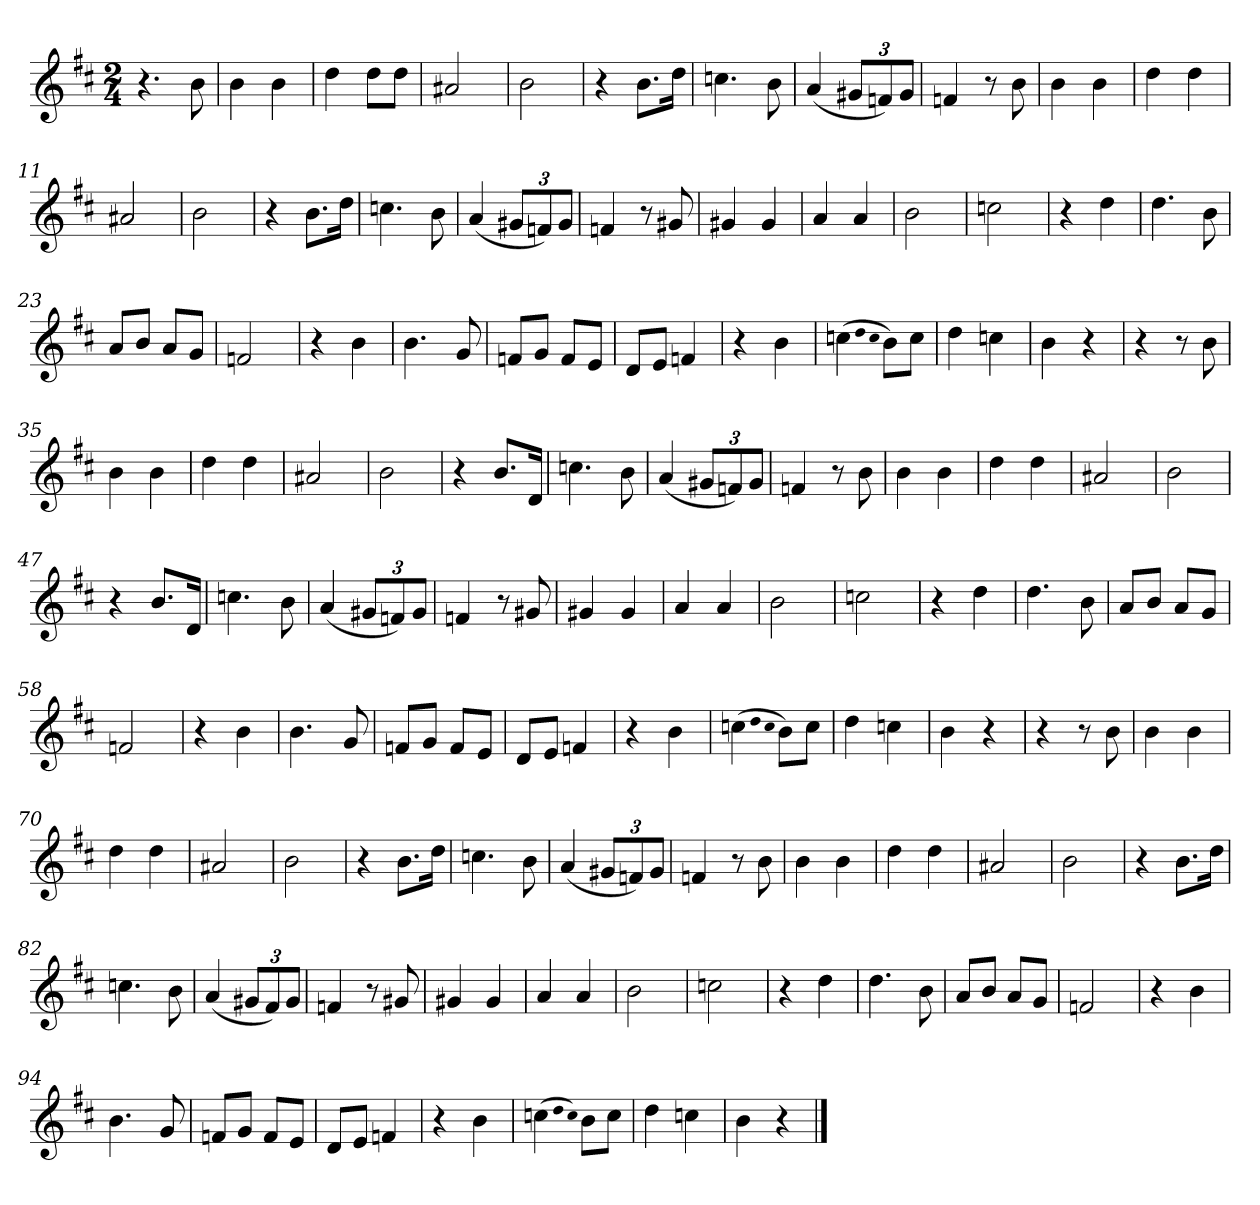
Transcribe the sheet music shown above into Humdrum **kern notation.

**kern
*part1
*staff1
*clefG2
*k[f#c#]
*M2/4
=
4.r
8b
=1
4b
4b
=2
4dd
8dd\L
8dd\J
=3
2a#X
=4
2b
=5
4r
8.b\L
16dd\Jk
=6
4.ccn
8b
=7
(4a
12g#X/L
12fn/)
12g#/J
=8
4fn
8r
8b
=9
4b
4b
=10
4dd
4dd
=11
2a#X
=12
2b
=13
4r
8.b\L
16dd\Jk
=14
4.ccn
8b
=15
(4a
12g#X/L
12fn/)
12g#/J
=16
4fn
8r
8g#X
=17
4g#X
4g#
=18
4a
4a
=19
2b
=20
2ccn
=21
4r
4dd
=22
4.dd
8b
=23
8a/L
8b/J
8a/L
8g/J
=24
2fn
=25
4r
4b
=26
4.b
8g
=27
8fn/L
8g/J
8f/L
8e/J
=28
8d/L
8e/J
4fn
=29
4r
4b
=30
(4ccn
qdd
qcc
8b\L)
8cc\J
=31
4dd
4ccn
=32
4b
4r
=34
4r
8r
8b
=35
4b
4b
=36
4dd
4dd
=37
2a#X
=38
2b
=39
4r
8.b/L
16d/Jk
=40
4.ccn
8b
=41
(4a
12g#X/L
12fn/)
12g#/J
=42
4fn
8r
8b
=43
4b
4b
=44
4dd
4dd
=45
2a#X
=46
2b
=47
4r
8.b/L
16d/Jk
=48
4.ccn
8b
=49
(4a
12g#X/L
12fn/)
12g#/J
=50
4fn
8r
8g#X
=51
4g#X
4g#
=52
4a
4a
=53
2b
=54
2ccn
=55
4r
4dd
=56
4.dd
8b
=57
8a/L
8b/J
8a/L
8g/J
=58
2fn
=59
4r
4b
=60
4.b
8g
=61
8fn/L
8g/J
8f/L
8e/J
=62
8d/L
8e/J
4fn
=63
4r
4b
=64
(4ccn
qdd
qcc
8b\L)
8cc\J
=65
4dd
4ccn
=66
4b
4r
=68
4r
8r
8b
=69
4b
4b
=70
4dd
4dd
=71
2a#X
=72
2b
=73
4r
8.b\L
16dd\Jk
=74
4.ccn
8b
=75
(4a
12g#X/L
12fn/)
12g#/J
=76
4fn
8r
8b
=77
4b
4b
=78
4dd
4dd
=79
2a#X
=80
2b
=81
4r
8.b\L
16dd\Jk
=82
4.ccn
8b
=83
(4a
12g#X/L
12f#/)
12g#/J
=84
4fn
8r
8g#X
=85
4g#X
4g#
=86
4a
4a
=87
2b
=88
2ccn
=89
4r
4dd
=90
4.dd
8b
=91
8a/L
8b/J
8a/L
8g/J
=92
2fn
=93
4r
4b
=94
4.b
8g
=95
8fn/L
8g/J
8f/L
8e/J
=96
8d/L
8e/J
4fn
=97
4r
4b
=98
(4ccn
qdd
qcc)
8b\L
8cc\J
=99
4dd
4ccn
=100
4b
4r
==
*-
